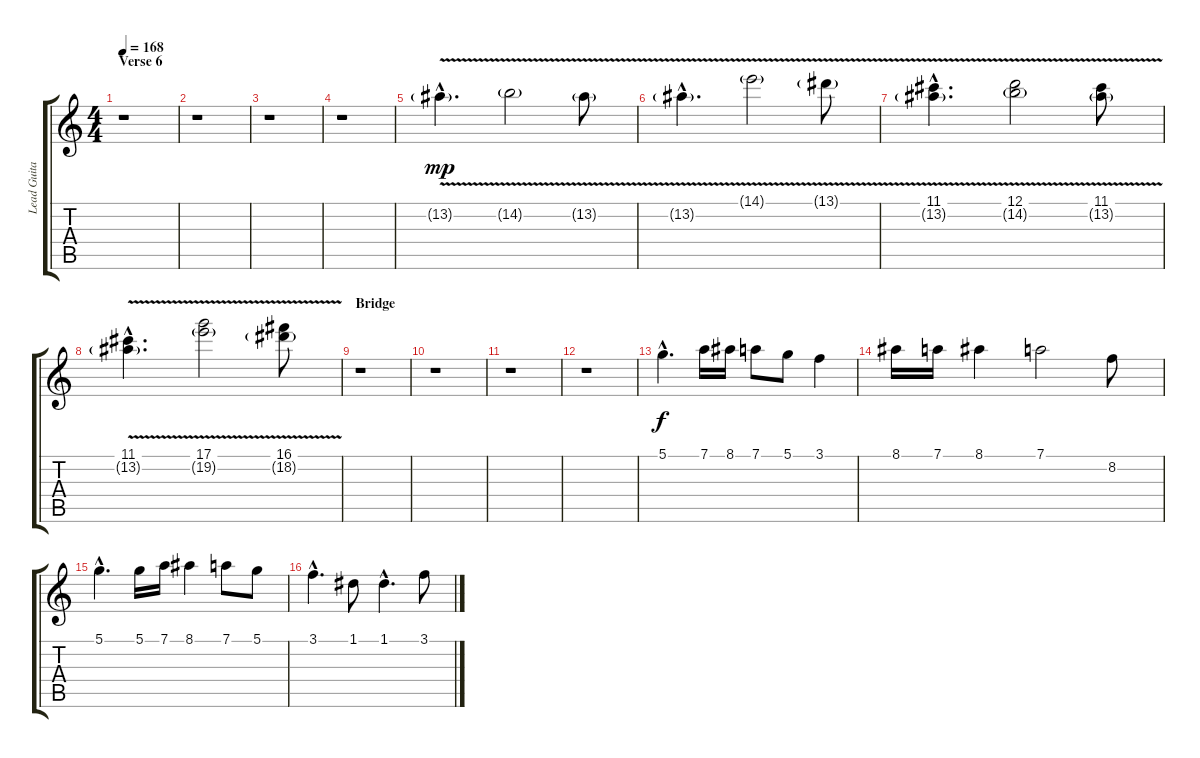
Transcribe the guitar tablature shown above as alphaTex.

\track ("Lead Guitar" "Lead Guita") {instrument distortionguitar}
\staff {score tabs}
\tuning (D4 A3 F3 C3 G2 D2) {hide}
\ts (4 4)
\section ("" "Verse 6")
\tempo 168
\clef g2
\ks c
r.1{dy f} |
r.1 |
r.1 |
r.1 |
13.2{v g hac}.4{d dy mp} 14.2{v g}.2 13.2{v g}.8 |
13.2{v g hac}.4{d} 14.1{v g}.2 13.1{v g}.8 |
(11.1{v hac} 13.2{v g hac}).4{d} (12.1{v} 14.2{v g}).2 (11.1{v} 13.2{v g}).8 |
(11.1{v hac} 13.2{v g hac}).4{d} (17.1{v} 19.2{v g}).2 (16.1{v} 18.2{v g}).8 |
\section ("" "Bridge")
r.1 |
r.1 |
r.1 |
r.1 |
5.1{hac}.4{d dy f} 7.1.16 8.1.16 7.1.8 5.1.8 3.1.4 |
8.1.16 7.1.16 8.1.4 7.1.2 8.2.8 |
5.1{hac}.4{d} 5.1.16 7.1.16 8.1.4 7.1.8 5.1.8 |
3.1{hac}.4{d} 1.1.8 1.1{hac}.4{d} 3.1.8
